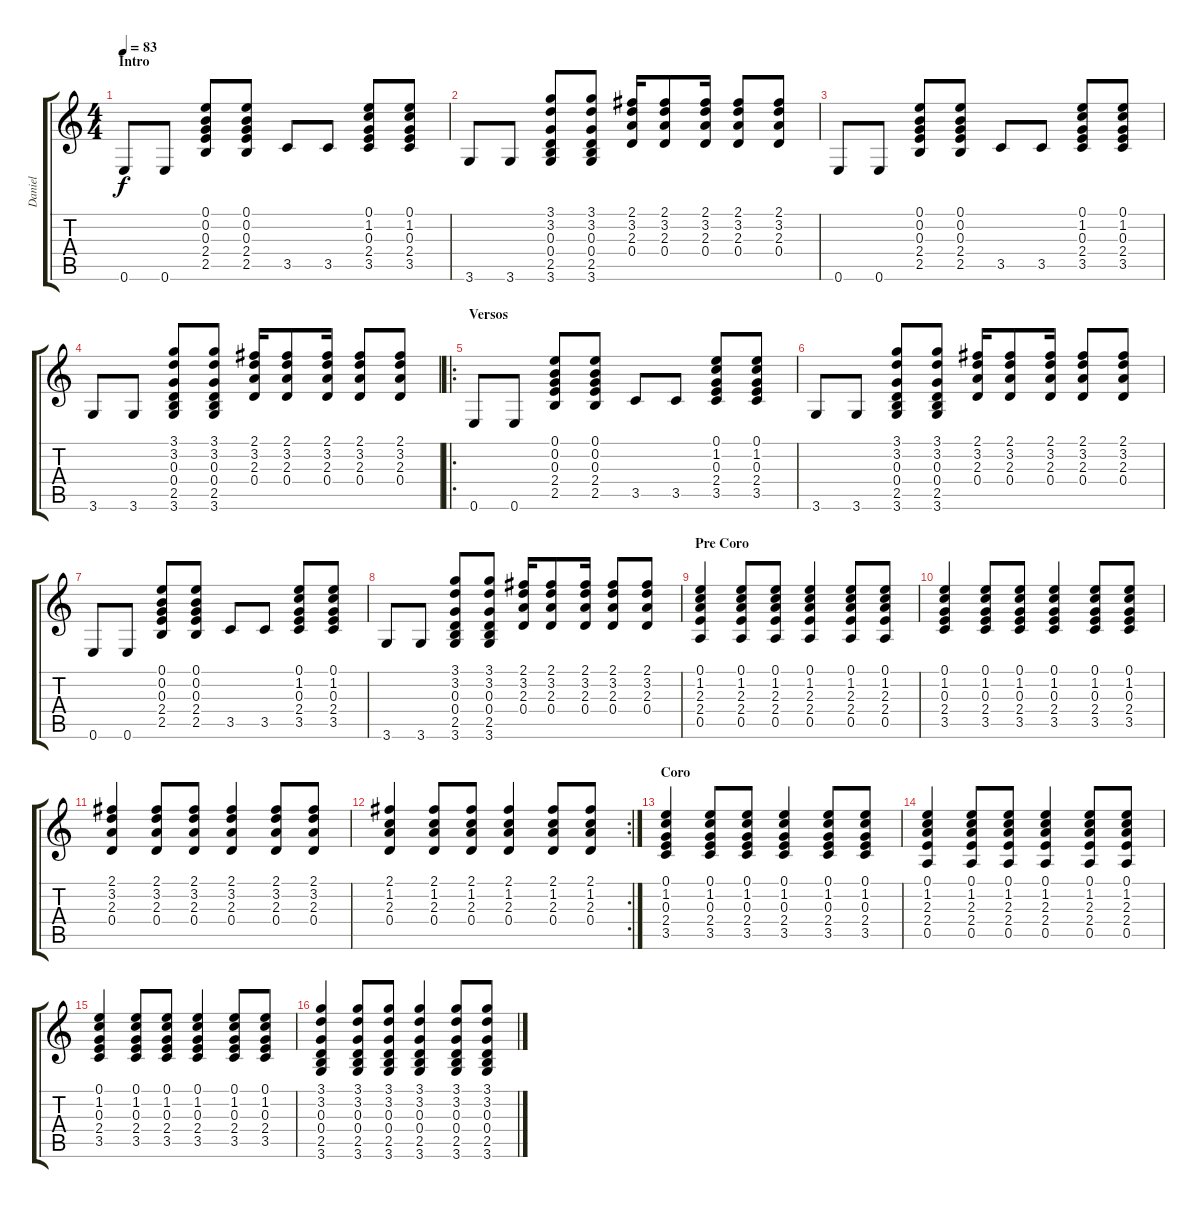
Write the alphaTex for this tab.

\track ("Daniel" "Daniel") {instrument electricguitarmuted}
\staff {score tabs}
\tuning (E4 B3 G3 D3 A2 E2) {hide}
\ts (4 4)
\section ("" "Intro")
\tempo 83
\clef g2
\ks c
0.6.8{dy f instrument electricguitarmuted} 0.6.8 (0.1 0.2 0.3 2.4 2.5).8 (0.1 0.2 0.3 2.4 2.5).8 3.5.8 3.5.8 (0.1 1.2 0.3 2.4 3.5).8 (0.1 1.2 0.3 2.4 3.5).8 |
3.6.8 3.6.8 (3.1 3.2 0.3 0.4 2.5 3.6).8 (3.1 3.2 0.3 0.4 2.5 3.6).8 (2.1 3.2 2.3 0.4).16 (2.1 3.2 2.3 0.4).8 (2.1 3.2 2.3 0.4).16 (2.1 3.2 2.3 0.4).8 (2.1 3.2 2.3 0.4).8 |
0.6.8 0.6.8 (0.1 0.2 0.3 2.4 2.5).8 (0.1 0.2 0.3 2.4 2.5).8 3.5.8 3.5.8 (0.1 1.2 0.3 2.4 3.5).8 (0.1 1.2 0.3 2.4 3.5).8 |
3.6.8 3.6.8 (3.1 3.2 0.3 0.4 2.5 3.6).8 (3.1 3.2 0.3 0.4 2.5 3.6).8 (2.1 3.2 2.3 0.4).16 (2.1 3.2 2.3 0.4).8 (2.1 3.2 2.3 0.4).16 (2.1 3.2 2.3 0.4).8 (2.1 3.2 2.3 0.4).8 |
\ro
\section ("" "Versos")
0.6.8 0.6.8 (0.1 0.2 0.3 2.4 2.5).8 (0.1 0.2 0.3 2.4 2.5).8 3.5.8 3.5.8 (0.1 1.2 0.3 2.4 3.5).8 (0.1 1.2 0.3 2.4 3.5).8 |
3.6.8 3.6.8 (3.1 3.2 0.3 0.4 2.5 3.6).8 (3.1 3.2 0.3 0.4 2.5 3.6).8 (2.1 3.2 2.3 0.4).16 (2.1 3.2 2.3 0.4).8 (2.1 3.2 2.3 0.4).16 (2.1 3.2 2.3 0.4).8 (2.1 3.2 2.3 0.4).8 |
0.6.8 0.6.8 (0.1 0.2 0.3 2.4 2.5).8 (0.1 0.2 0.3 2.4 2.5).8 3.5.8 3.5.8 (0.1 1.2 0.3 2.4 3.5).8 (0.1 1.2 0.3 2.4 3.5).8 |
3.6.8 3.6.8 (3.1 3.2 0.3 0.4 2.5 3.6).8 (3.1 3.2 0.3 0.4 2.5 3.6).8 (2.1 3.2 2.3 0.4).16 (2.1 3.2 2.3 0.4).8 (2.1 3.2 2.3 0.4).16 (2.1 3.2 2.3 0.4).8 (2.1 3.2 2.3 0.4).8 |
\section ("" "Pre Coro")
(0.1 1.2 2.3 2.4 0.5).4 (0.1 1.2 2.3 2.4 0.5).8 (0.1 1.2 2.3 2.4 0.5).8 (0.1 1.2 2.3 2.4 0.5).4 (0.1 1.2 2.3 2.4 0.5).8 (0.1 1.2 2.3 2.4 0.5).8 |
(0.1 1.2 0.3 2.4 3.5).4 (0.1 1.2 0.3 2.4 3.5).8 (0.1 1.2 0.3 2.4 3.5).8 (0.1 1.2 0.3 2.4 3.5).4 (0.1 1.2 0.3 2.4 3.5).8 (0.1 1.2 0.3 2.4 3.5).8 |
(2.1 3.2 2.3 0.4).4 (2.1 3.2 2.3 0.4).8 (2.1 3.2 2.3 0.4).8 (2.1 3.2 2.3 0.4).4 (2.1 3.2 2.3 0.4).8 (2.1 3.2 2.3 0.4).8 |
\rc 2
(2.1 1.2 2.3 0.4).4 (2.1 1.2 2.3 0.4).8 (2.1 1.2 2.3 0.4).8 (2.1 1.2 2.3 0.4).4 (2.1 1.2 2.3 0.4).8 (2.1 1.2 2.3 0.4).8 |
\section ("" "Coro")
(0.1 1.2 0.3 2.4 3.5).4 (0.1 1.2 0.3 2.4 3.5).8 (0.1 1.2 0.3 2.4 3.5).8 (0.1 1.2 0.3 2.4 3.5).4 (0.1 1.2 0.3 2.4 3.5).8 (0.1 1.2 0.3 2.4 3.5).8 |
(0.1 1.2 2.3 2.4 0.5).4 (0.1 1.2 2.3 2.4 0.5).8 (0.1 1.2 2.3 2.4 0.5).8 (0.1 1.2 2.3 2.4 0.5).4 (0.1 1.2 2.3 2.4 0.5).8 (0.1 1.2 2.3 2.4 0.5).8 |
(0.1 1.2 0.3 2.4 3.5).4 (0.1 1.2 0.3 2.4 3.5).8 (0.1 1.2 0.3 2.4 3.5).8 (0.1 1.2 0.3 2.4 3.5).4 (0.1 1.2 0.3 2.4 3.5).8 (0.1 1.2 0.3 2.4 3.5).8 |
(3.1 3.2 0.3 0.4 2.5 3.6).4 (3.1 3.2 0.3 0.4 2.5 3.6).8 (3.1 3.2 0.3 0.4 2.5 3.6).8 (3.1 3.2 0.3 0.4 2.5 3.6).4 (3.1 3.2 0.3 0.4 2.5 3.6).8 (3.1 3.2 0.3 0.4 2.5 3.6).8
